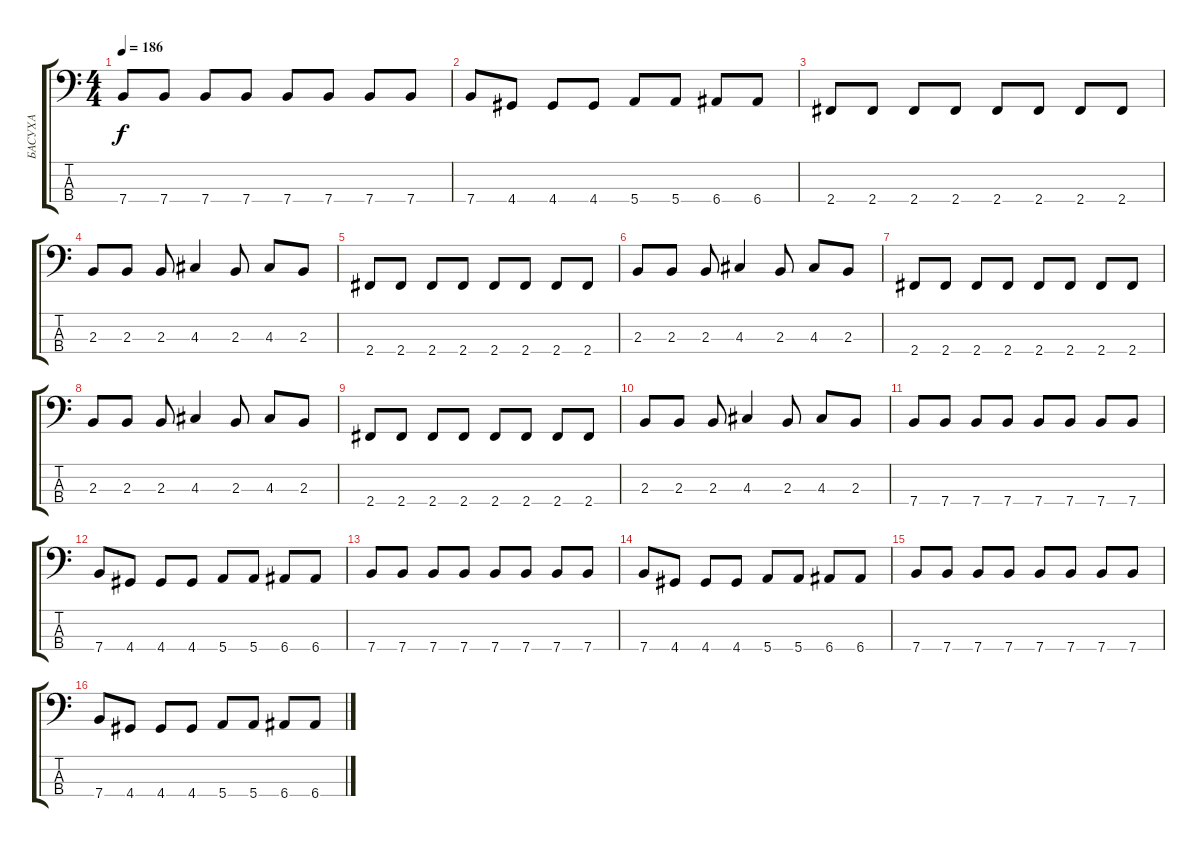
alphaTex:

\track ("БАСУХА" "БАСУХА") {instrument electricbasspick}
\staff {score tabs}
\tuning (G2 D2 A1 E1) {hide}
\ts (4 4)
\tempo 186
\clef f4
\ks c
7.4.8{dy f} 7.4.8 7.4.8 7.4.8 7.4.8 7.4.8 7.4.8 7.4.8 |
7.4.8 4.4.8 4.4.8 4.4.8 5.4.8 5.4.8 6.4.8 6.4.8 |
2.4.8 2.4.8 2.4.8 2.4.8 2.4.8 2.4.8 2.4.8 2.4.8 |
2.3.8 2.3.8 2.3.8 4.3.4 2.3.8 4.3.8 2.3.8 |
2.4.8 2.4.8 2.4.8 2.4.8 2.4.8 2.4.8 2.4.8 2.4.8 |
2.3.8 2.3.8 2.3.8 4.3.4 2.3.8 4.3.8 2.3.8 |
2.4.8 2.4.8 2.4.8 2.4.8 2.4.8 2.4.8 2.4.8 2.4.8 |
2.3.8 2.3.8 2.3.8 4.3.4 2.3.8 4.3.8 2.3.8 |
2.4.8 2.4.8 2.4.8 2.4.8 2.4.8 2.4.8 2.4.8 2.4.8 |
2.3.8 2.3.8 2.3.8 4.3.4 2.3.8 4.3.8 2.3.8 |
7.4.8 7.4.8 7.4.8 7.4.8 7.4.8 7.4.8 7.4.8 7.4.8 |
7.4.8 4.4.8 4.4.8 4.4.8 5.4.8 5.4.8 6.4.8 6.4.8 |
7.4.8 7.4.8 7.4.8 7.4.8 7.4.8 7.4.8 7.4.8 7.4.8 |
7.4.8 4.4.8 4.4.8 4.4.8 5.4.8 5.4.8 6.4.8 6.4.8 |
7.4.8 7.4.8 7.4.8 7.4.8 7.4.8 7.4.8 7.4.8 7.4.8 |
7.4.8 4.4.8 4.4.8 4.4.8 5.4.8 5.4.8 6.4.8 6.4.8
